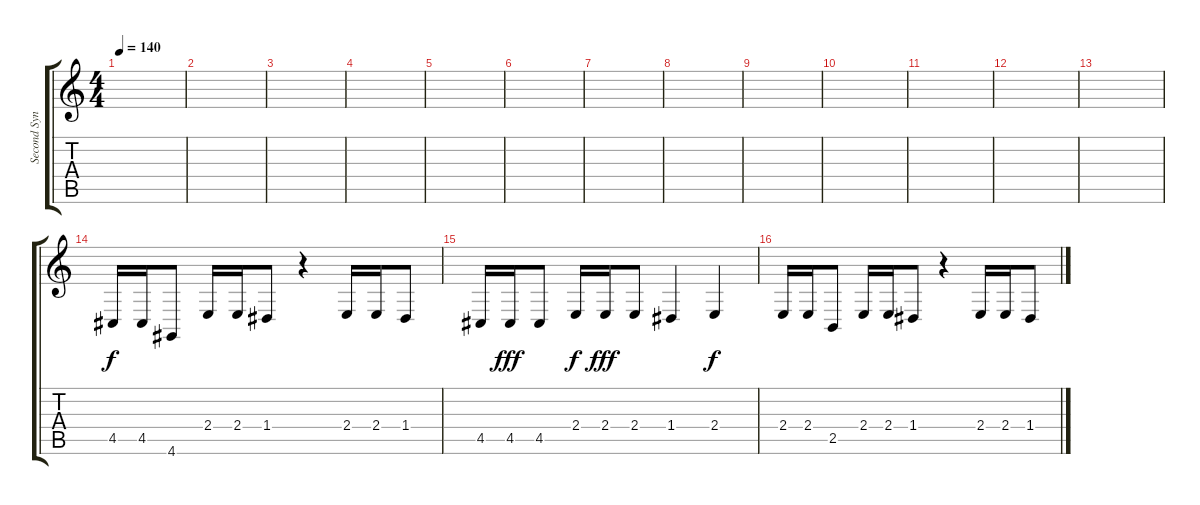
\track ("Second Synth" "Second Syn") {instrument lead2sawtooth}
\staff {score tabs}
\tuning (E4 B3 G3 D3 A2 E2) {hide}
\ts (4 4)
\tempo 140
\clef g2
\ks c
|
|
|
|
|
|
|
|
|
|
|
|
|
4.5.16 4.5.16 4.6.8 2.4.16 2.4.16 1.4.8 r.4 2.4.16 2.4.16 1.4.8 |
4.5.16 4.5.16{dy fff} 4.5.8 2.4.16{dy f} 2.4.16{dy fff} 2.4.8 1.4.4 2.4.4{dy f} |
2.4.16 2.4.16 2.5.8 2.4.16 2.4.16 1.4.8 r.4 2.4.16 2.4.16 1.4.8
